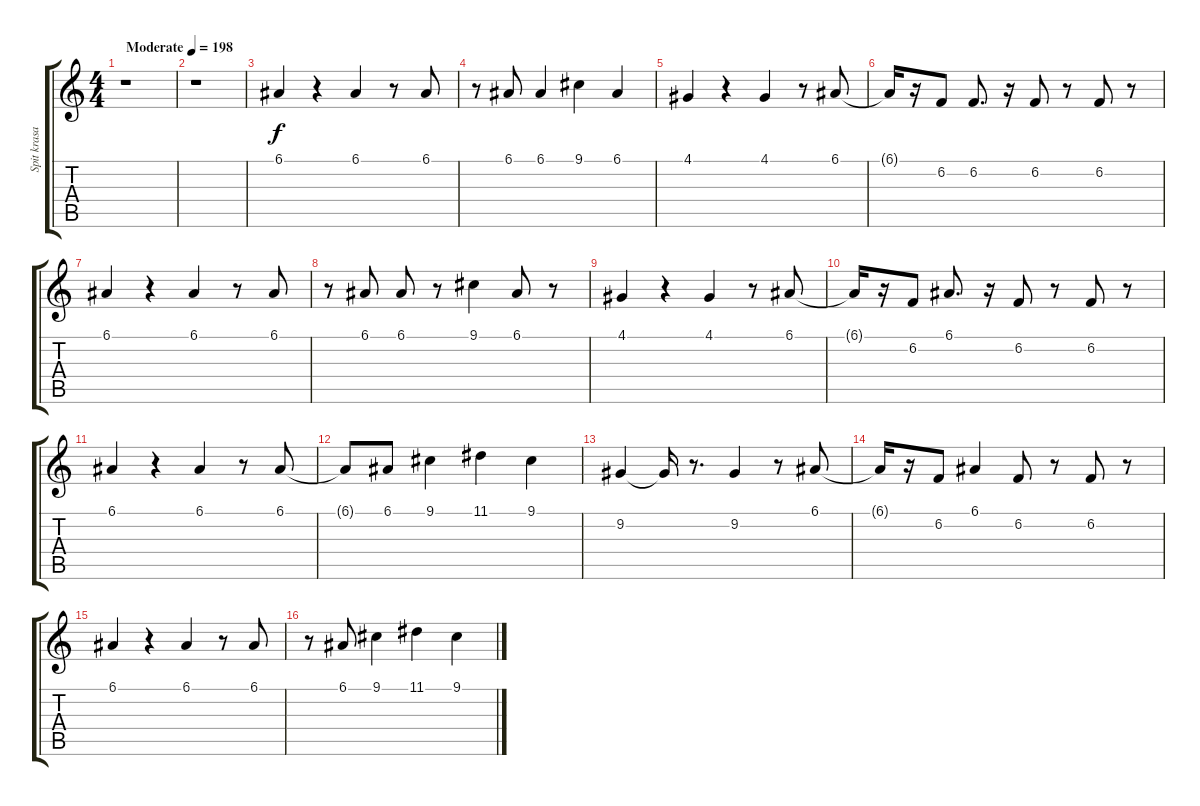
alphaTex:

\track ("Spit krasavica" "Spit krasa") {instrument stringensemble1}
\staff {score tabs}
\tuning (E4 B3 G3 D3 A2 E2) {hide}
\ts (4 4)
\tempo (198 "Moderate")
\clef g2
\ks c
r.1{dy f instrument stringensemble1} |
r.1 |
6.1.4 r.4 6.1.4 r.8 6.1.8 |
r.8 6.1.8 6.1.4 9.1.4 6.1.4 |
4.1.4 r.4 4.1.4 r.8 6.1.8 |
6.1{t}.16 r.16 6.2.8 6.2.8{d} r.16 6.2.8 r.8 6.2.8 r.8 |
6.1.4 r.4 6.1.4 r.8 6.1.8 |
r.8 6.1.8 6.1.8 r.8 9.1.4 6.1.8 r.8 |
4.1.4 r.4 4.1.4 r.8 6.1.8 |
6.1{t}.16 r.16 6.2.8 6.1.8{d} r.16 6.2.8 r.8 6.2.8 r.8 |
6.1.4 r.4 6.1.4 r.8 6.1.8 |
6.1{t}.8 6.1.8 9.1.4 11.1.4 9.1.4 |
9.2.4 9.2{t}.16 r.8{d} 9.2.4 r.8 6.1.8 |
6.1{t}.16 r.16 6.2.8 6.1.4 6.2.8 r.8 6.2.8 r.8 |
6.1.4 r.4 6.1.4 r.8 6.1.8 |
r.8 6.1.8 9.1.4 11.1.4 9.1.4
